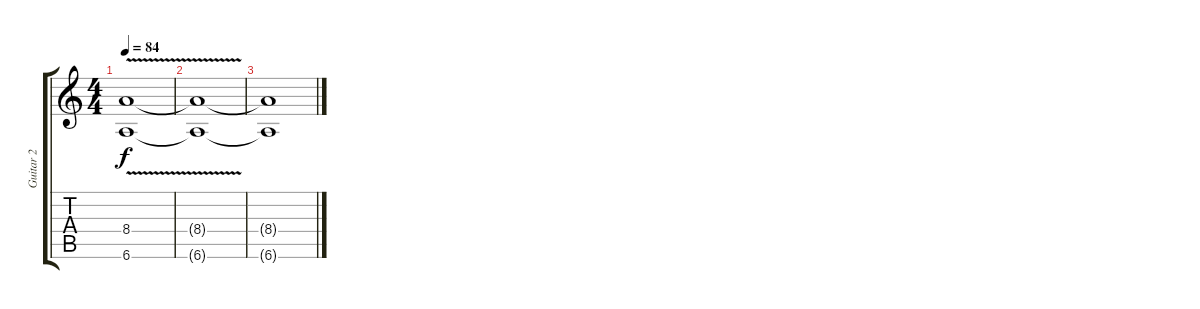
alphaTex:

\track ("Guitar 2" "Guitar 2") {instrument overdrivenguitar}
\staff {score tabs}
\tuning (Eb4 Bb3 Gb3 Db3 Ab2 Eb2) {hide}
\ts (4 4)
\tempo 84
\clef g2
\ks c
(8.4{v t} 6.6{v t}).1{dy f volume 1} |
(8.4{t} 6.6{t}).1 |
(8.4{t} 6.6{t}).1
